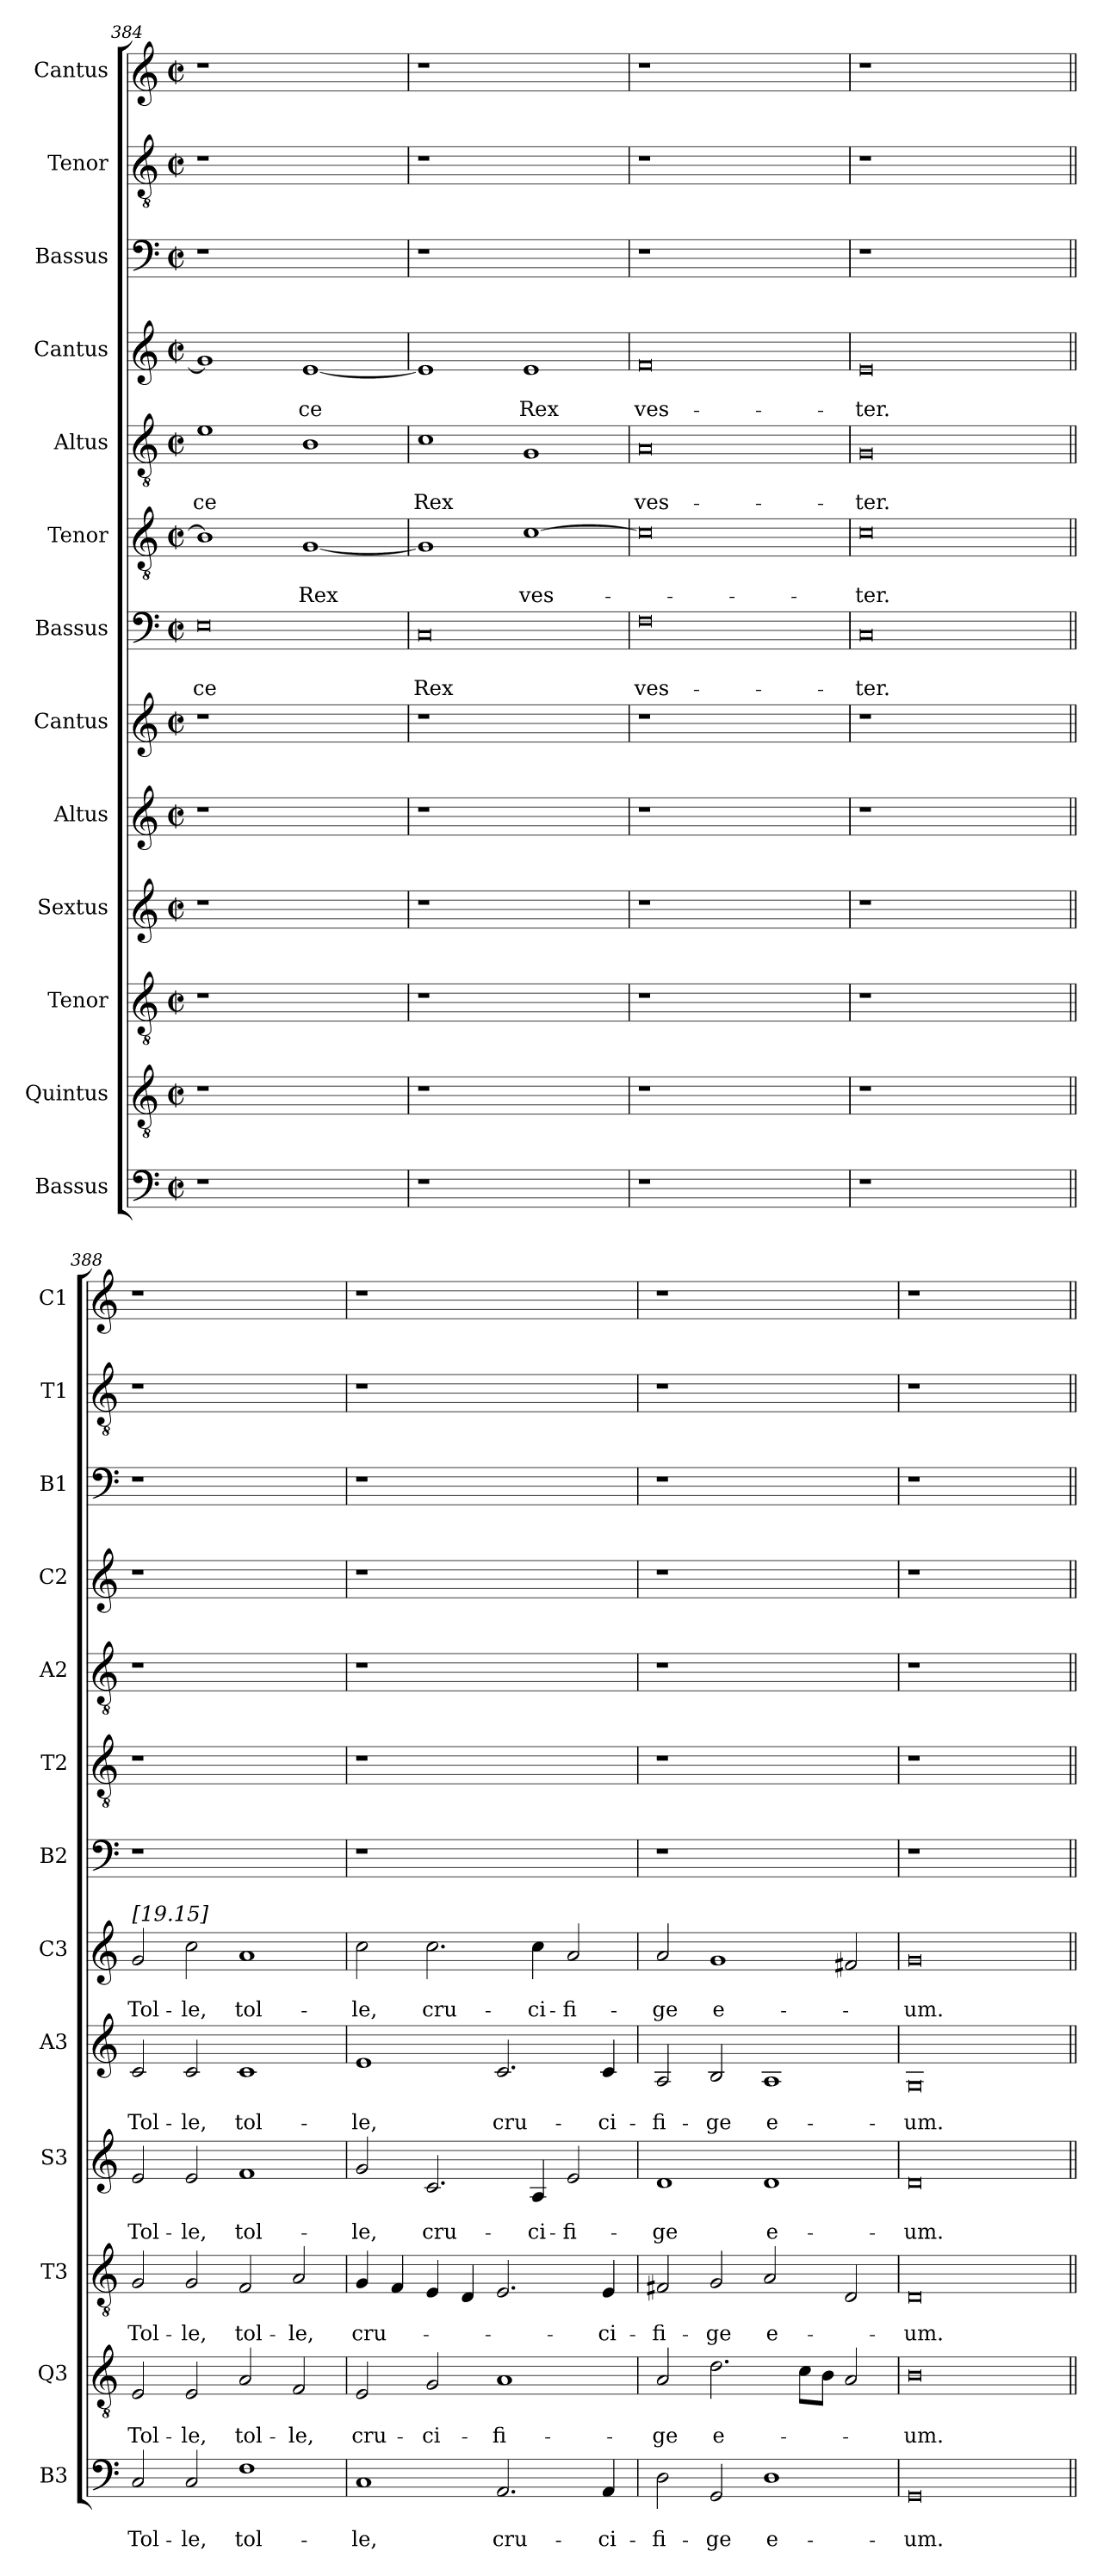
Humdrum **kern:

**kern	**text	**text	**kern	**text	**text	**kern	**text	**text	**kern	**text	**text	**kern	**text	**text	**kern	**text	**text	**kern	**text	**text	**kern	**text	**text	**kern	**text	**text	**kern	**text	**text	**kern	**kern	**kern
*part13	*part13	*part13	*part12	*part12	*part12	*part11	*part11	*part11	*part10	*part10	*part10	*part9	*part9	*part9	*part8	*part8	*part8	*part7	*part7	*part7	*part6	*part6	*part6	*part5	*part5	*part5	*part4	*part4	*part4	*part3	*part2	*part1
*staff13	*staff13	*staff13	*staff12	*staff12	*staff12	*staff11	*staff11	*staff11	*staff10	*staff10	*staff10	*staff9	*staff9	*staff9	*staff8	*staff8	*staff8	*staff7	*staff7	*staff7	*staff6	*staff6	*staff6	*staff5	*staff5	*staff5	*staff4	*staff4	*staff4	*staff3	*staff2	*staff1
*I"Bassus	*	*	*I"Quintus	*	*	*I"Tenor	*	*	*I"Sextus	*	*	*I"Altus	*	*	*I"Cantus	*	*	*I"Bassus	*	*	*I"Tenor	*	*	*I"Altus	*	*	*I"Cantus	*	*	*I"Bassus	*I"Tenor	*I"Cantus
*I'B3	*	*	*I'Q3	*	*	*I'T3	*	*	*I'S3	*	*	*I'A3	*	*	*I'C3	*	*	*I'B2	*	*	*I'T2	*	*	*I'A2	*	*	*I'C2	*	*	*I'B1	*I'T1	*I'C1
*clefF4	*	*	*clefGv2	*	*	*clefGv2	*	*	*clefG2	*	*	*clefG2	*	*	*clefG2	*	*	*clefF4	*	*	*clefGv2	*	*	*clefGv2	*	*	*clefG2	*	*	*clefF4	*clefGv2	*clefG2
*k[]	*	*	*k[]	*	*	*k[]	*	*	*k[]	*	*	*k[]	*	*	*k[]	*	*	*k[]	*	*	*k[]	*	*	*k[]	*	*	*k[]	*	*	*k[]	*k[]	*k[]
*C:	*	*	*C:	*	*	*C:	*	*	*C:	*	*	*C:	*	*	*C:	*	*	*C:	*	*	*C:	*	*	*C:	*	*	*C:	*	*	*C:	*C:	*C:
*M2/2	*	*	*M2/2	*	*	*M2/2	*	*	*M2/2	*	*	*M2/2	*	*	*M2/2	*	*	*M2/2	*	*	*M2/2	*	*	*M2/2	*	*	*M2/2	*	*	*M2/2	*M2/2	*M2/2
*met(c|)	*	*	*met(c|)	*	*	*met(c|)	*	*	*met(c|)	*	*	*met(c|)	*	*	*met(c|)	*	*	*met(c|)	*	*	*met(c|)	*	*	*met(c|)	*	*	*met(c|)	*	*	*met(c|)	*met(c|)	*met(c|)
=384	=384	=384	=384	=384	=384	=384	=384	=384	=384	=384	=384	=384	=384	=384	=384	=384	=384	=384	=384	=384	=384	=384	=384	=384	=384	=384	=384	=384	=384	=384	=384	=384
!	!	!	!	!	!	!	!	!	!	!	!	!	!	!	!	!	!	!	!	!LO:LY:b	!	!	!	!	!	!LO:LY:b	!	!	!	!	!	!
1r	.	.	1r	.	.	1r	.	.	1r	.	.	1r	.	.	1r	.	.	0E	.	-ce	1B]	.	.	1e	.	-ce	1g]	.	.	1r	1r	1r
!	!	!	!	!	!	!	!	!	!	!	!	!	!	!	!	!	!	!	!	!	!	!	!LO:LY:b	!	!	!	!	!	!LO:LY:b	!	!	!
1ryy	.	.	1ryy	.	.	1ryy	.	.	1ryy	.	.	1ryy	.	.	1ryy	.	.	.	.	.	[1G	.	Rex	1B	.	.	[1e	.	-ce	1ryy	1ryy	1ryy
=385	=385	=385	=385	=385	=385	=385	=385	=385	=385	=385	=385	=385	=385	=385	=385	=385	=385	=385	=385	=385	=385	=385	=385	=385	=385	=385	=385	=385	=385	=385	=385	=385
!	!	!	!	!	!	!	!	!	!	!	!	!	!	!	!	!	!	!	!	!LO:LY:b	!	!	!	!	!	!LO:LY:b	!	!	!	!	!	!
1r	.	.	1r	.	.	1r	.	.	1r	.	.	1r	.	.	1r	.	.	0C	.	Rex	1G]	.	.	1c	.	Rex	1e]	.	.	1r	1r	1r
!	!	!	!	!	!	!	!	!	!	!	!	!	!	!	!	!	!	!	!	!	!	!	!LO:LY:b	!	!	!	!	!	!LO:LY:b	!	!	!
1ryy	.	.	1ryy	.	.	1ryy	.	.	1ryy	.	.	1ryy	.	.	1ryy	.	.	.	.	.	[1c	.	ves-	1G	.	.	1e	.	Rex	1ryy	1ryy	1ryy
=386	=386	=386	=386	=386	=386	=386	=386	=386	=386	=386	=386	=386	=386	=386	=386	=386	=386	=386	=386	=386	=386	=386	=386	=386	=386	=386	=386	=386	=386	=386	=386	=386
!	!	!	!	!	!	!	!	!	!	!	!	!	!	!	!	!	!	!	!	!LO:LY:b	!	!	!	!	!	!LO:LY:b	!	!	!LO:LY:b	!	!	!
1r	.	.	1r	.	.	1r	.	.	1r	.	.	1r	.	.	1r	.	.	0F	.	ves-	0c]	.	.	0A	.	ves-	0f	.	ves-	1r	1r	1r
1ryy	.	.	1ryy	.	.	1ryy	.	.	1ryy	.	.	1ryy	.	.	1ryy	.	.	.	.	.	.	.	.	.	.	.	.	.	.	1ryy	1ryy	1ryy
=387	=387	=387	=387	=387	=387	=387	=387	=387	=387	=387	=387	=387	=387	=387	=387	=387	=387	=387	=387	=387	=387	=387	=387	=387	=387	=387	=387	=387	=387	=387	=387	=387
!	!	!	!	!	!	!	!	!	!	!	!	!	!	!	!	!	!	!	!	!LO:LY:b	!	!	!LO:LY:b	!	!	!LO:LY:b	!	!	!LO:LY:b	!	!	!
1r	.	.	1r	.	.	1r	.	.	1r	.	.	1r	.	.	1r	.	.	0C	.	-ter.	0c	.	-ter.	0G	.	-ter.	0e	.	-ter.	1r	1r	1r
1ryy	.	.	1ryy	.	.	1ryy	.	.	1ryy	.	.	1ryy	.	.	1ryy	.	.	.	.	.	.	.	.	.	.	.	.	.	.	1ryy	1ryy	1ryy
!!LO:LB:g=z
=388||	=388||	=388||	=388||	=388||	=388||	=388||	=388||	=388||	=388||	=388||	=388||	=388||	=388||	=388||	=388||	=388||	=388||	=388||	=388||	=388||	=388||	=388||	=388||	=388||	=388||	=388||	=388||	=388||	=388||	=388||	=388||	=388||
!	!	!	!	!	!	!	!	!	!	!	!	!	!	!	!LO:TX:a:t=[19.15]	!	!	!	!	!	!	!	!	!	!	!	!	!	!	!	!	!
!	!	!LO:LY:b	!	!	!LO:LY:b	!	!	!LO:LY:b	!	!	!LO:LY:b	!	!	!LO:LY:b	!	!	!LO:LY:b	!	!	!	!	!	!	!	!	!	!	!	!	!	!	!
2C/	.	Tol-	2E/	.	Tol-	2G/	.	Tol-	2e/	.	Tol-	2c/	.	Tol-	2g/	.	Tol-	1r	.	.	1r	.	.	1r	.	.	1r	.	.	1r	1r	1r
!	!	!LO:LY:b	!	!	!LO:LY:b	!	!	!LO:LY:b	!	!	!LO:LY:b	!	!	!LO:LY:b	!	!	!LO:LY:b	!	!	!	!	!	!	!	!	!	!	!	!	!	!	!
2C/	.	-le,	2E/	.	-le,	2G/	.	-le,	2e/	.	-le,	2c/	.	-le,	2cc\	.	-le,	.	.	.	.	.	.	.	.	.	.	.	.	.	.	.
!	!	!LO:LY:b	!	!	!LO:LY:b	!	!	!LO:LY:b	!	!	!LO:LY:b	!	!	!LO:LY:b	!	!	!LO:LY:b	!	!	!	!	!	!	!	!	!	!	!	!	!	!	!
1F	.	tol-	2A/	.	tol-	2F/	.	tol-	1f	.	tol-	1c	.	tol-	1a	.	tol-	1ryy	.	.	1ryy	.	.	1ryy	.	.	1ryy	.	.	1ryy	1ryy	1ryy
!	!	!	!	!	!LO:LY:b	!	!	!LO:LY:b	!	!	!	!	!	!	!	!	!	!	!	!	!	!	!	!	!	!	!	!	!	!	!	!
.	.	.	2F/	.	-le,	2A/	.	-le,	.	.	.	.	.	.	.	.	.	.	.	.	.	.	.	.	.	.	.	.	.	.	.	.
=389	=389	=389	=389	=389	=389	=389	=389	=389	=389	=389	=389	=389	=389	=389	=389	=389	=389	=389	=389	=389	=389	=389	=389	=389	=389	=389	=389	=389	=389	=389	=389	=389
!	!	!LO:LY:b	!	!	!LO:LY:b	!	!	!LO:LY:b	!	!	!LO:LY:b	!	!	!LO:LY:b	!	!	!LO:LY:b	!	!	!	!	!	!	!	!	!	!	!	!	!	!	!
1C	.	-le,	2E/	.	cru-	4G/	.	cru-	2g/	.	-le,	1e	.	-le,	2cc\	.	-le,	1r	.	.	1r	.	.	1r	.	.	1r	.	.	1r	1r	1r
.	.	.	.	.	.	4F/	.	.	.	.	.	.	.	.	.	.	.	.	.	.	.	.	.	.	.	.	.	.	.	.	.	.
!	!	!	!	!	!LO:LY:b	!	!	!	!	!	!LO:LY:b	!	!	!	!	!	!LO:LY:b	!	!	!	!	!	!	!	!	!	!	!	!	!	!	!
.	.	.	2G/	.	-ci-	4E/	.	.	2.c/	.	cru-	.	.	.	2.cc\	.	cru-	.	.	.	.	.	.	.	.	.	.	.	.	.	.	.
.	.	.	.	.	.	4D/	.	.	.	.	.	.	.	.	.	.	.	.	.	.	.	.	.	.	.	.	.	.	.	.	.	.
!	!	!LO:LY:b	!	!	!LO:LY:b	!	!	!	!	!	!	!	!	!LO:LY:b	!	!	!	!	!	!	!	!	!	!	!	!	!	!	!	!	!	!
2.AA/	.	cru-	1A	.	-fi-	2.E/	.	.	.	.	.	2.c/	.	cru-	.	.	.	1ryy	.	.	1ryy	.	.	1ryy	.	.	1ryy	.	.	1ryy	1ryy	1ryy
!	!	!	!	!	!	!	!	!	!	!	!LO:LY:b	!	!	!	!	!	!LO:LY:b	!	!	!	!	!	!	!	!	!	!	!	!	!	!	!
.	.	.	.	.	.	.	.	.	4A/	.	-ci-	.	.	.	4cc\	.	-ci-	.	.	.	.	.	.	.	.	.	.	.	.	.	.	.
!	!	!	!	!	!	!	!	!	!	!	!LO:LY:b	!	!	!	!	!	!LO:LY:b	!	!	!	!	!	!	!	!	!	!	!	!	!	!	!
.	.	.	.	.	.	.	.	.	2e/	.	-fi-	.	.	.	2a/	.	-fi-	.	.	.	.	.	.	.	.	.	.	.	.	.	.	.
!	!	!LO:LY:b	!	!	!	!	!	!LO:LY:b	!	!	!	!	!	!LO:LY:b	!	!	!	!	!	!	!	!	!	!	!	!	!	!	!	!	!	!
4AA/	.	-ci-	.	.	.	4E/	.	-ci-	.	.	.	4c/	.	-ci-	.	.	.	.	.	.	.	.	.	.	.	.	.	.	.	.	.	.
=390	=390	=390	=390	=390	=390	=390	=390	=390	=390	=390	=390	=390	=390	=390	=390	=390	=390	=390	=390	=390	=390	=390	=390	=390	=390	=390	=390	=390	=390	=390	=390	=390
!	!	!LO:LY:b	!	!	!LO:LY:b	!	!	!LO:LY:b	!	!	!LO:LY:b	!	!	!LO:LY:b	!	!	!LO:LY:b	!	!	!	!	!	!	!	!	!	!	!	!	!	!	!
2D\	.	-fi-	2A/	.	-ge	2F#X/	.	-fi-	1d	.	-ge	2A/	.	-fi-	2a/	.	-ge	1r	.	.	1r	.	.	1r	.	.	1r	.	.	1r	1r	1r
!	!	!LO:LY:b	!	!	!LO:LY:b	!	!	!LO:LY:b	!	!	!	!	!	!LO:LY:b	!	!	!LO:LY:b	!	!	!	!	!	!	!	!	!	!	!	!	!	!	!
2GG/	.	-ge	2.d\	.	e-	2G/	.	-ge	.	.	.	2B/	.	-ge	1g	.	e-	.	.	.	.	.	.	.	.	.	.	.	.	.	.	.
!	!	!LO:LY:b	!	!	!	!	!	!LO:LY:b	!	!	!LO:LY:b	!	!	!LO:LY:b	!	!	!	!	!	!	!	!	!	!	!	!	!	!	!	!	!	!
1D	.	e-	.	.	.	2A/	.	e-	1d	.	e-	1A	.	e-	.	.	.	1ryy	.	.	1ryy	.	.	1ryy	.	.	1ryy	.	.	1ryy	1ryy	1ryy
.	.	.	8c\L	.	.	.	.	.	.	.	.	.	.	.	.	.	.	.	.	.	.	.	.	.	.	.	.	.	.	.	.	.
.	.	.	8B\J	.	.	.	.	.	.	.	.	.	.	.	.	.	.	.	.	.	.	.	.	.	.	.	.	.	.	.	.	.
.	.	.	2A/	.	.	2D/	.	.	.	.	.	.	.	.	2f#X/	.	.	.	.	.	.	.	.	.	.	.	.	.	.	.	.	.
=391	=391	=391	=391	=391	=391	=391	=391	=391	=391	=391	=391	=391	=391	=391	=391	=391	=391	=391	=391	=391	=391	=391	=391	=391	=391	=391	=391	=391	=391	=391	=391	=391
!	!	!LO:LY:b	!	!	!LO:LY:b	!	!	!LO:LY:b	!	!	!LO:LY:b	!	!	!LO:LY:b	!	!	!LO:LY:b	!	!	!	!	!	!	!	!	!	!	!	!	!	!	!
0GG	.	-um.	0B	.	-um.	0D	.	-um.	0d	.	-um.	0G	.	-um.	0g	.	-um.	1r	.	.	1r	.	.	1r	.	.	1r	.	.	1r	1r	1r
.	.	.	.	.	.	.	.	.	.	.	.	.	.	.	.	.	.	1ryy	.	.	1ryy	.	.	1ryy	.	.	1ryy	.	.	1ryy	1ryy	1ryy
=||	=||	=||	=||	=||	=||	=||	=||	=||	=||	=||	=||	=||	=||	=||	=||	=||	=||	=||	=||	=||	=||	=||	=||	=||	=||	=||	=||	=||	=||	=||	=||	=||
*-	*-	*-	*-	*-	*-	*-	*-	*-	*-	*-	*-	*-	*-	*-	*-	*-	*-	*-	*-	*-	*-	*-	*-	*-	*-	*-	*-	*-	*-	*-	*-	*-
